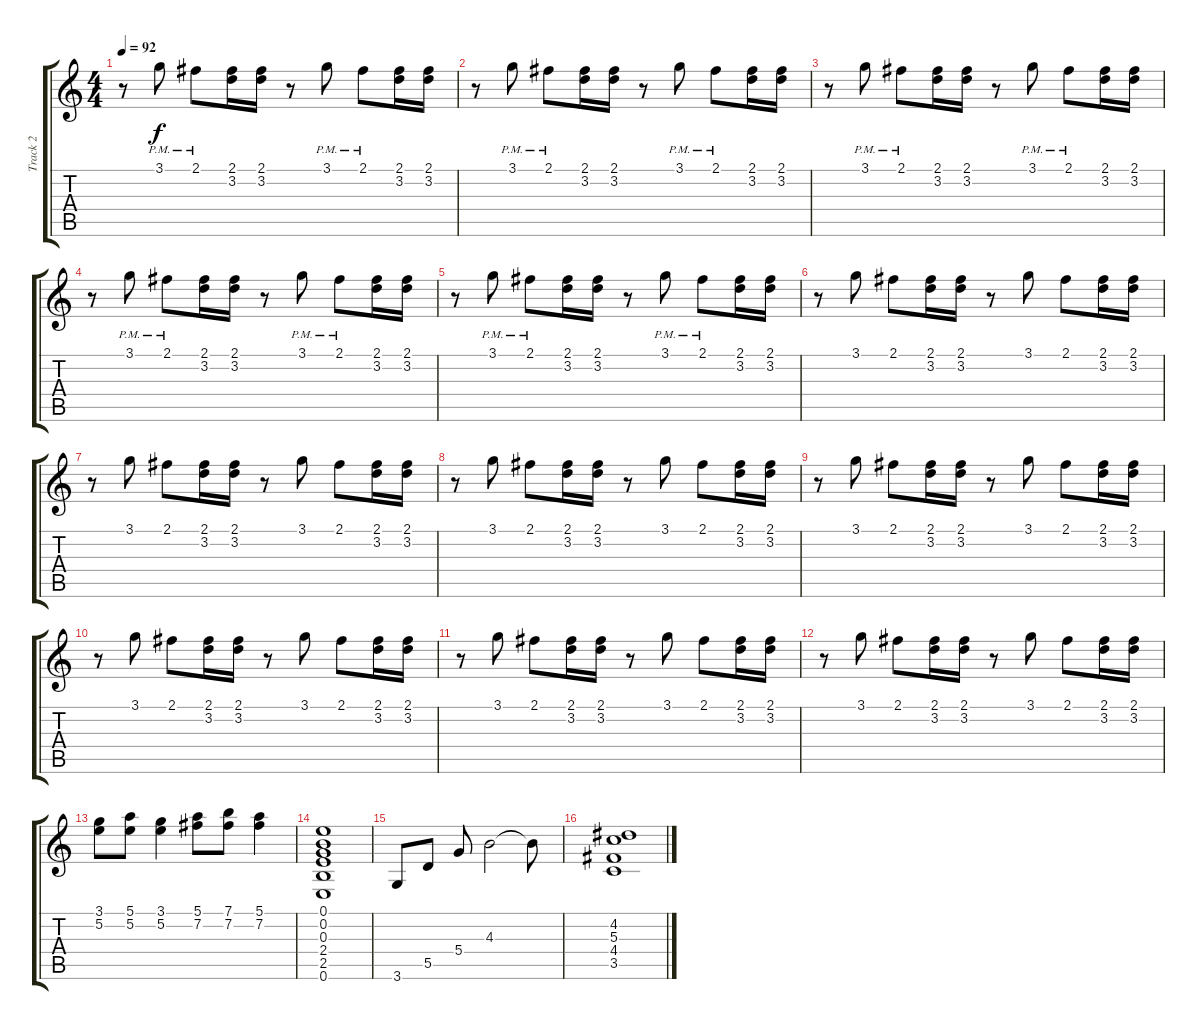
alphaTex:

\track ("Track 2" "Track 2") {instrument overdrivenguitar}
\staff {score tabs}
\tuning (E4 B3 G3 D3 A2 E2) {hide}
\ts (4 4)
\tempo 92
\clef g2
\ks c
r.8{dy f} 3.1{pm}.8 2.1{pm}.8 (2.1 3.2).16 (2.1 3.2).16 r.8 3.1{pm}.8 2.1{pm}.8 (2.1 3.2).16 (2.1 3.2).16 |
r.8 3.1{pm}.8 2.1{pm}.8 (2.1 3.2).16 (2.1 3.2).16 r.8 3.1{pm}.8 2.1{pm}.8 (2.1 3.2).16 (2.1 3.2).16 |
r.8 3.1{pm}.8 2.1{pm}.8 (2.1 3.2).16 (2.1 3.2).16 r.8 3.1{pm}.8 2.1{pm}.8 (2.1 3.2).16 (2.1 3.2).16 |
r.8 3.1{pm}.8 2.1{pm}.8 (2.1 3.2).16 (2.1 3.2).16 r.8 3.1{pm}.8 2.1{pm}.8 (2.1 3.2).16 (2.1 3.2).16 |
r.8 3.1{pm}.8 2.1{pm}.8 (2.1 3.2).16 (2.1 3.2).16 r.8 3.1{pm}.8 2.1{pm}.8 (2.1 3.2).16 (2.1 3.2).16 |
r.8 3.1.8 2.1.8 (2.1 3.2).16 (2.1 3.2).16 r.8 3.1.8 2.1.8 (2.1 3.2).16 (2.1 3.2).16 |
r.8 3.1.8 2.1.8 (2.1 3.2).16 (2.1 3.2).16 r.8 3.1.8 2.1.8 (2.1 3.2).16 (2.1 3.2).16 |
r.8 3.1.8 2.1.8 (2.1 3.2).16 (2.1 3.2).16 r.8 3.1.8 2.1.8 (2.1 3.2).16 (2.1 3.2).16 |
r.8 3.1.8 2.1.8 (2.1 3.2).16 (2.1 3.2).16 r.8 3.1.8 2.1.8 (2.1 3.2).16 (2.1 3.2).16 |
r.8 3.1.8 2.1.8 (2.1 3.2).16 (2.1 3.2).16 r.8 3.1.8 2.1.8 (2.1 3.2).16 (2.1 3.2).16 |
r.8 3.1.8 2.1.8 (2.1 3.2).16 (2.1 3.2).16 r.8 3.1.8 2.1.8 (2.1 3.2).16 (2.1 3.2).16 |
r.8 3.1.8 2.1.8 (2.1 3.2).16 (2.1 3.2).16 r.8 3.1.8 2.1.8 (2.1 3.2).16 (2.1 3.2).16 |
(3.1 5.2).8 (5.1 5.2).8 (3.1 5.2).4 (5.1 7.2).8 (7.1 7.2).8 (5.1 7.2).4 |
(0.1 0.2 0.3 2.4 2.5 0.6).1 |
3.6.8 5.5.8 5.4.8 4.3.2 4.3{t}.8 |
(4.2 5.3 4.4 3.5).1
